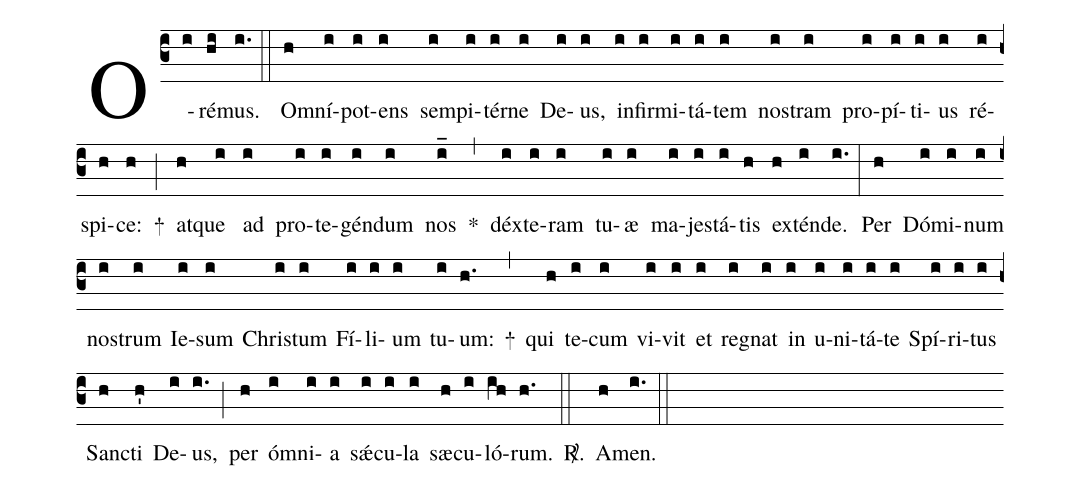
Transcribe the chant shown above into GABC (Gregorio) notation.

%%
(c3)
O(i)ré(hi)mus.(i.) (::)

Om(h)ní(i)pot(i)ens(i) sem(i)pi(i)tér(i)ne(i) De(i)us,(i) in(i)fir(i)mi(i)tá(i)tem(i) nos(i)tram(i) pro(i)pí(i)ti(i)us(i) ré(i)spi(h)ce:(h) +(;)
at(h)que(i) ad(i) pro(i)te(i)gén(i)dum(i) nos(i_) *(,)
déx(i)te(i)ram(i) tu(i)æ(i) ma(i)jes(i)tá(i)tis(h) ex(h)tén(i)de.(i.) (:)

Per(h) Dó(i)mi(i)num(i) nos(i)trum(i) Ie(i)sum(i) Chris(i)tum(i) Fí(i)li(i)um(i) tu(i)um:(h.) +(,)
qui(h) te(i)cum(i) vi(i)vit(i) et(i) reg(i)nat(i) in(i) u(i)ni(i)tá(i)te(i) Spí(i)ri(i)tus(i) San(h)cti(h') De(i)us,(i.) (;)
per(h) óm(i)ni(i)a(i) sǽ(i)cu(i)la(i) sæ(h)cu(i)ló(ih)rum.(h.) <sp>R/</sp>.(::)
A(h)men.(i.) (::)
